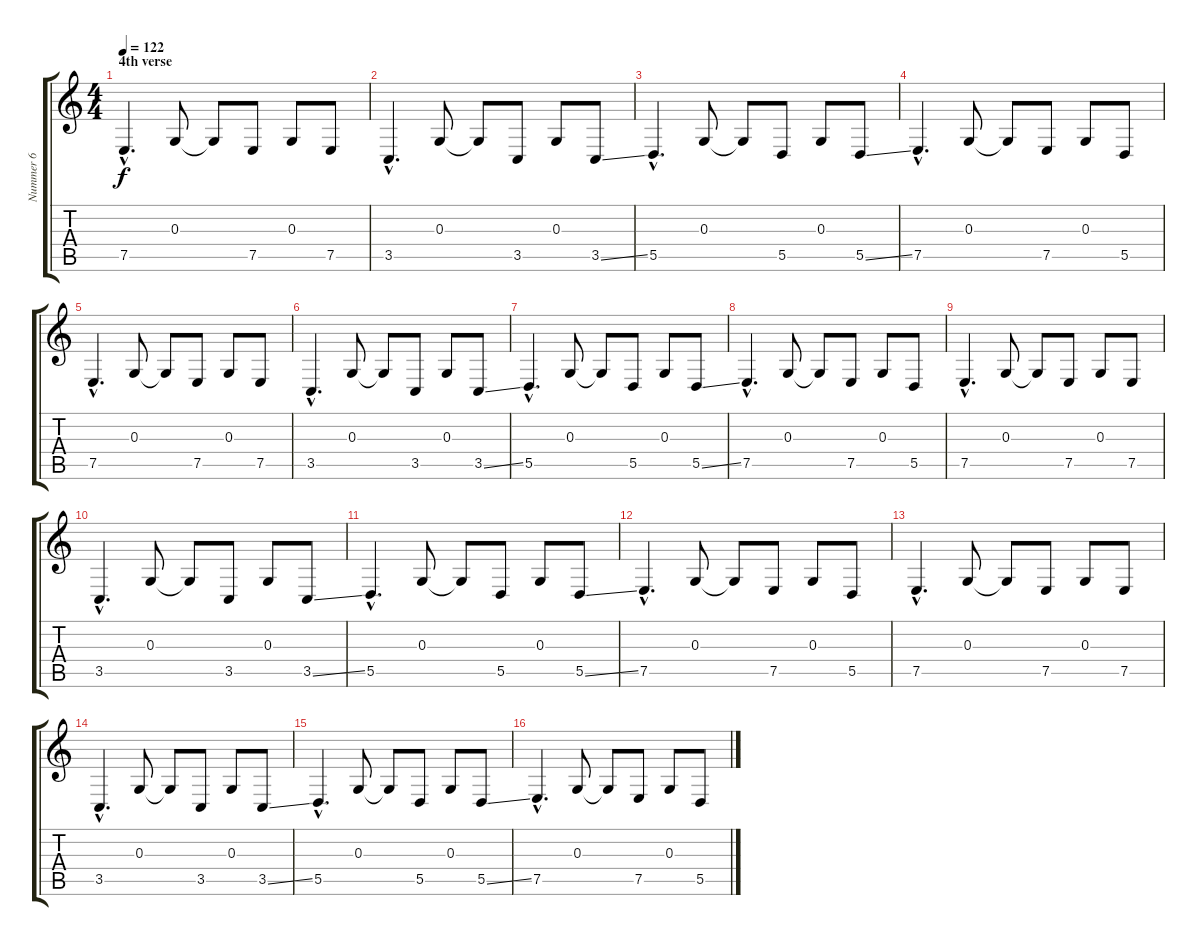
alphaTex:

\track ("Nummer 6" "Nummer 6") {instrument violin}
\staff {score tabs}
\tuning (E4 B3 G3 D3 A2 E2) {hide}
\ts (4 4)
\section ("" "4th verse")
\tempo 122
\clef g2
\ks c
7.5{hac}.4{d dy f} 0.3.8 0.3{t}.8 7.5.8 0.3.8 7.5.8 |
3.5{hac}.4{d} 0.3.8 0.3{t}.8 3.5.8 0.3.8 3.5{ss}.8 |
5.5{hac}.4{d} 0.3.8 0.3{t}.8 5.5.8 0.3.8 5.5{ss}.8 |
7.5{hac}.4{d} 0.3.8 0.3{t}.8 7.5.8 0.3.8 5.5.8 |
7.5{hac}.4{d} 0.3.8 0.3{t}.8 7.5.8 0.3.8 7.5.8 |
3.5{hac}.4{d} 0.3.8 0.3{t}.8 3.5.8 0.3.8 3.5{ss}.8 |
5.5{hac}.4{d} 0.3.8 0.3{t}.8 5.5.8 0.3.8 5.5{ss}.8 |
7.5{hac}.4{d} 0.3.8 0.3{t}.8 7.5.8 0.3.8 5.5.8 |
7.5{hac}.4{d} 0.3.8 0.3{t}.8 7.5.8 0.3.8 7.5.8 |
3.5{hac}.4{d} 0.3.8 0.3{t}.8 3.5.8 0.3.8 3.5{ss}.8 |
5.5{hac}.4{d} 0.3.8 0.3{t}.8 5.5.8 0.3.8 5.5{ss}.8 |
7.5{hac}.4{d} 0.3.8 0.3{t}.8 7.5.8 0.3.8 5.5.8 |
7.5{hac}.4{d} 0.3.8 0.3{t}.8 7.5.8 0.3.8 7.5.8 |
3.5{hac}.4{d} 0.3.8 0.3{t}.8 3.5.8 0.3.8 3.5{ss}.8 |
5.5{hac}.4{d} 0.3.8 0.3{t}.8 5.5.8 0.3.8 5.5{ss}.8 |
7.5{hac}.4{d} 0.3.8 0.3{t}.8 7.5.8 0.3.8 5.5.8
